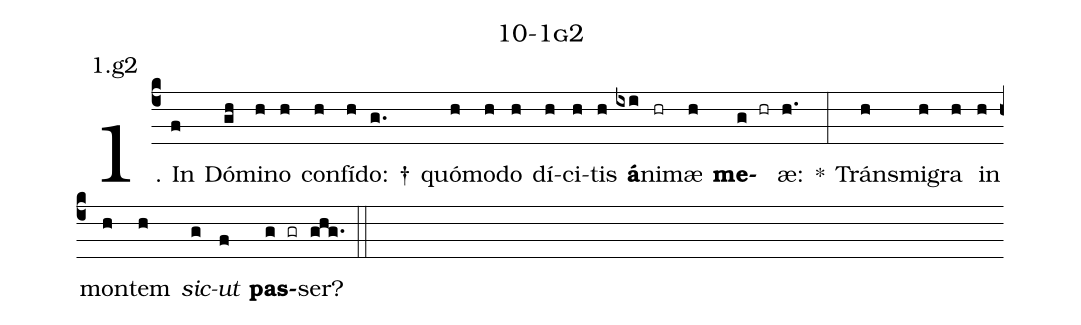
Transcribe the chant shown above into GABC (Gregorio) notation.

name: 10-1g2;
annotation: 1.g2;
%%
(c4)1. In(f) Dó(gh)mi(h)no(h) con(h)fí(h)do: †(g.) quó(h)mo(h)do(h) dí(h)ci(h)tis(h) <b>á</b>(ixi)ni(hr)mæ(h) <b>me</b>(g hr)æ:(h.) *(:) Tráns(h)mi(h)gra(h) in(h) mon(h)tem(h) <i>sic</i>(g)<i>ut</i>(f) <b>pas</b>(g gr)ser?(ghg.) (::)
